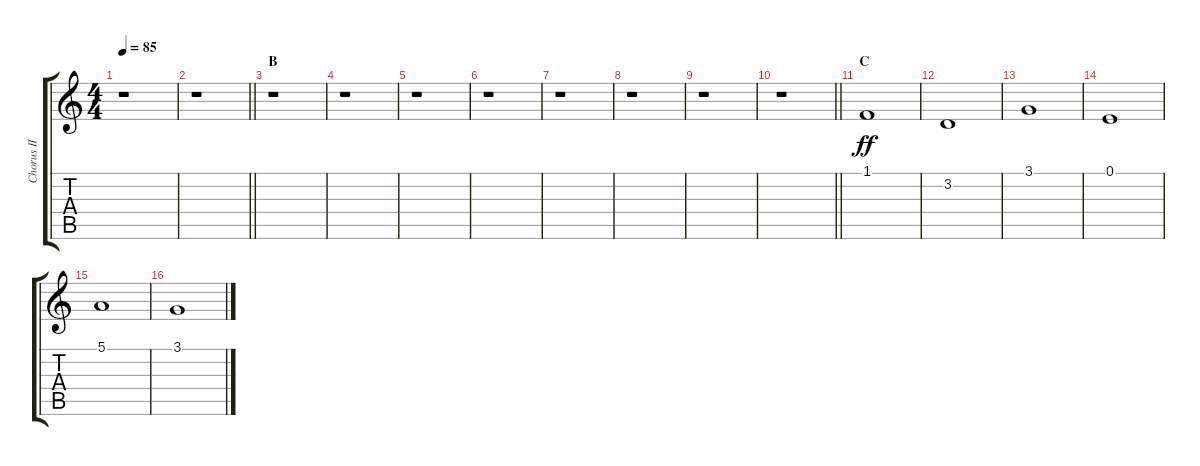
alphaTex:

\track ("Chorus II" "Chorus II") {instrument voiceoohs}
\staff {score tabs}
\tuning (E4 B3 G3 D3 A2 E2) {hide}
\ts (4 4)
\tempo 85
\clef g2
\ks c
r.1{dy ff} |
\barLineRight lightlight
r.1 |
\section ("" "B")
r.1 |
r.1 |
r.1 |
r.1 |
r.1 |
r.1 |
r.1 |
\barLineRight lightlight
r.1 |
\section ("" "C")
1.1.1 |
3.2.1 |
3.1.1 |
0.1.1 |
5.1.1 |
3.1.1
